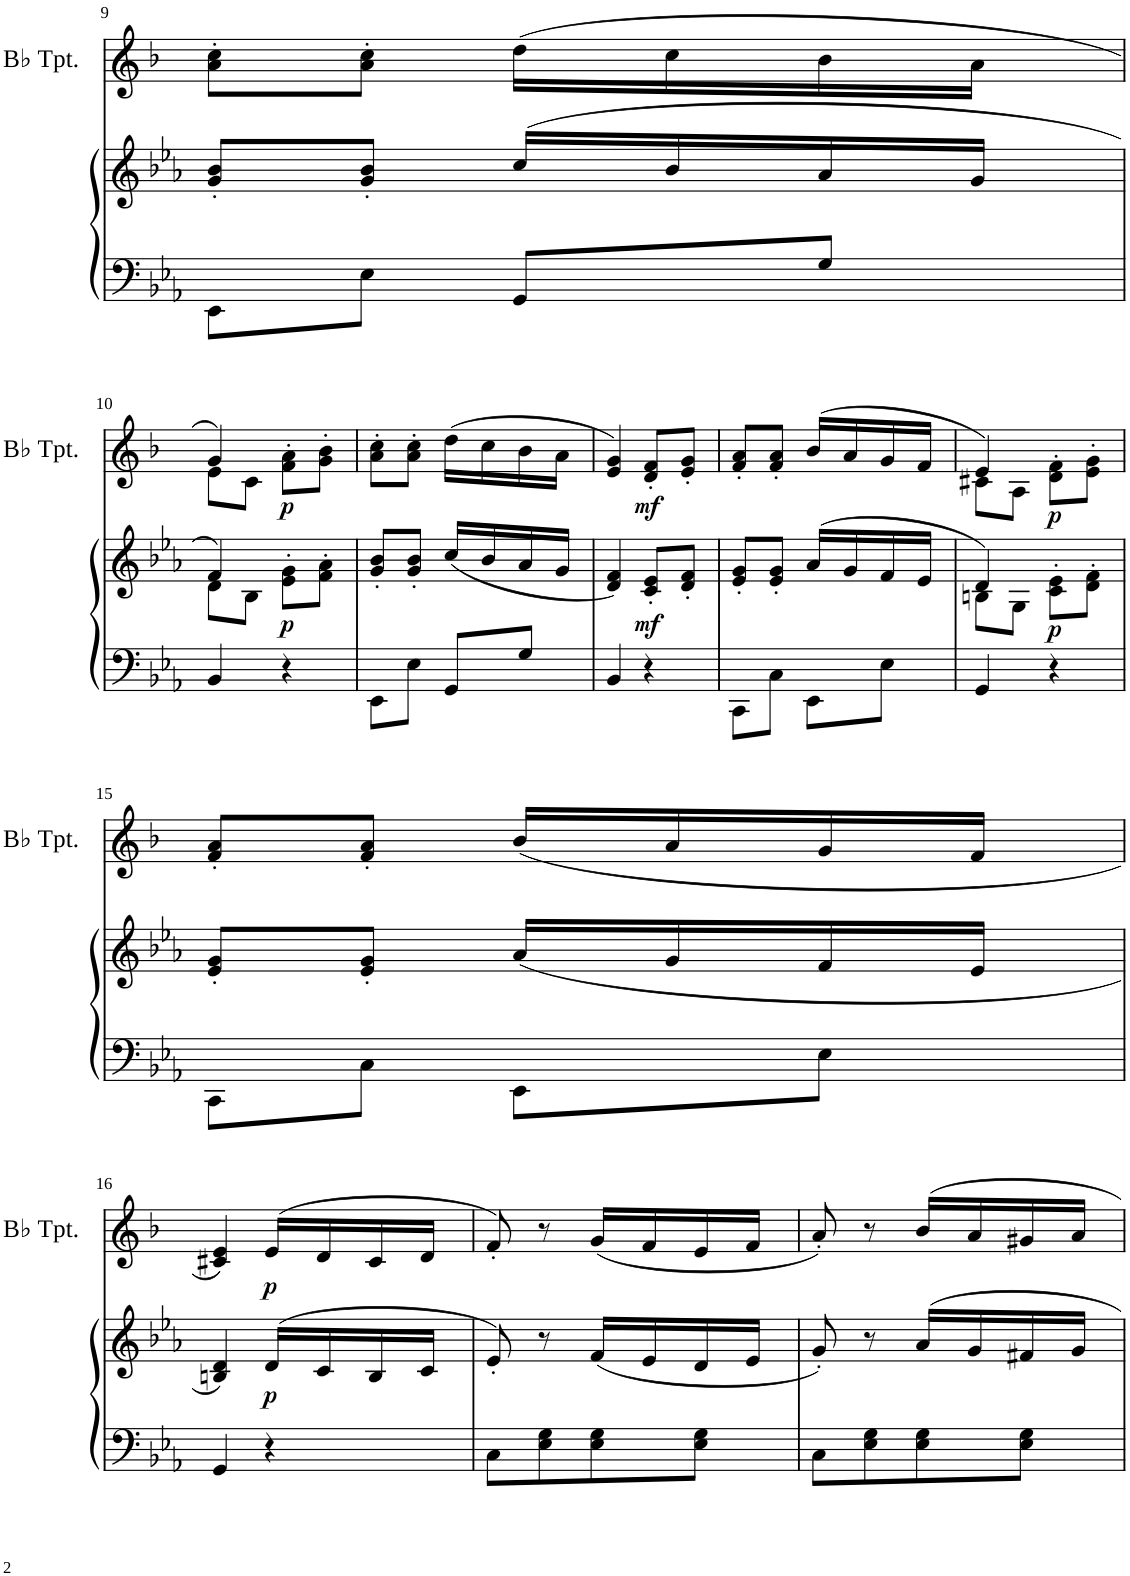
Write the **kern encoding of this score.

**kern	**kern	**dynam	**kern	**dynam
*part2	*part2	*part2	*part1	*part1
*staff3	*staff2	*staff2/3	*staff1	*staff1
*I"Piano	*	*	*I"Bb Trumpet	*
*I'Pno	*	*	*I'Bb Tpt.	*
!!LO:PB:g=z
*clefF4	*clefG2	*	*clefG2	*
*	*	*	*Trd1c2	*
*k[b-e-a-]	*k[b-e-a-]	*	*k[b-]	*
*M2/4	*M2/4	*	*M2/4	*
=9	=9	=9	=9	=9
8EE-\L	8g/' 8b-/'L	.	8a\' 8cc\'L	.
8E-\J	8g/' 8b-/'J	.	8a\' 8cc\'J	.
8GG/L	(>16cc/LL	.	(>16dd\LL	.
.	16b-/	.	16cc\	.
8G/J	16a-/	.	16b-\	.
.	16g/JJ	.	16a\JJ	.
!!LO:LB:g=z
=10	=10	=10	=10	=10
*	*^	*	*^	*
4BB-/	4f/)	8d\L	.	4g/)	8e\L	.
.	.	8B-\J	.	.	8c\J	.
!	!	!	!LO:DY:b	!	!	!LO:DY:b
4r	8e-\'> 8g\'>L	4ryy	p	8f\'> 8a\'>L	4ryy	p
.	8f\'> 8a-\'>J	.	.	8g\'> 8b-\'>J	.	.
*	*v	*v	*	*	*	*
*	*	*	*v	*v	*
=11	=11	=11	=11	=11
8EE-\L	8g/' 8b-/'L	.	8a\' 8cc\'L	.
8E-\J	8g/' 8b-/'J	.	8a\' 8cc\'J	.
8GG/L	(16cc/LL	.	(16dd\LL	.
.	16b-/	.	16cc\	.
8G/J	16a-/	.	16b-\	.
.	16g/JJ	.	16a\JJ	.
=12	=12	=12	=12	=12
4BB-/	4d/ 4f/)	.	4e/ 4g/)	.
!	!	!LO:DY:b	!	!LO:DY:b
4r	8c/' 8e-/'L	mf	8d/' 8f/'L	mf
.	8d/' 8f/'J	.	8e/' 8g/'J	.
=13	=13	=13	=13	=13
8CC\L	8e-/' 8g/'L	.	8f/' 8a/'L	.
8C\J	8e-/' 8g/'J	.	8f/' 8a/'J	.
8EE-\L	(16a-/LL	.	(16b-/LL	.
.	16g/	.	16a/	.
8E-\J	16f/	.	16g/	.
.	16e-/JJ	.	16f/JJ	.
=14	=14	=14	=14	=14
*	*^	*	*^	*
4GG/	4d/)	8Bn\L	.	4e/)	8c#X\L	.
.	.	8G\J	.	.	8A\J	.
!	!	!	!LO:DY:b	!	!	!LO:DY:b
4r	8c\'> 8e-\'>L	4ryy	p	8d\'> 8f\'>L	4ryy	p
.	8d\'> 8f\'>J	.	.	8e\'> 8g\'>J	.	.
*	*v	*v	*	*	*	*
*	*	*	*v	*v	*
!!LO:LB:g=z
=15	=15	=15	=15	=15
8CC\L	8e-/' 8g/'L	.	8f/' 8a/'L	.
8C\J	8e-/' 8g/'J	.	8f/' 8a/'J	.
8EE-\L	(16a-/LL	.	(16b-/LL	.
.	16g/	.	16a/	.
8E-\J	16f/	.	16g/	.
.	16e-/JJ	.	16f/JJ	.
!!LO:LB:g=z
=16	=16	=16	=16	=16
4GG/	4Bn/ 4d/)	.	4c#X/ 4e/)	.
!	!	!LO:DY:b	!	!LO:DY:b
4r	(>16d/LL	p	(>16e/LL	p
.	16c/	.	16d/	.
.	16B/	.	16c#/	.
.	16c/JJ	.	16d/JJ	.
=17	=17	=17	=17	=17
8C\L	8e-'/)	.	8f'/)	.
8E-\ 8G\	8r	.	8r	.
8E-\ 8G\	(16f/LL	.	(16g/LL	.
.	16e-/	.	16f/	.
8E-\ 8G\J	16d/	.	16e/	.
.	16e-/JJ	.	16f/JJ	.
=18	=18	=18	=18	=18
8C\L	8g'/)	.	8a'/)	.
8E-\ 8G\	8r	.	8r	.
8E-\ 8G\	16a-/LL	.	16b-/LL	.
.	16g/	.	16a/	.
8E-\ 8G\J	16f#X/	.	16g#X/	.
.	16g/JJ	.	16a/JJ	.
=	=	=	=	=
*-	*-	*-	*-	*-
